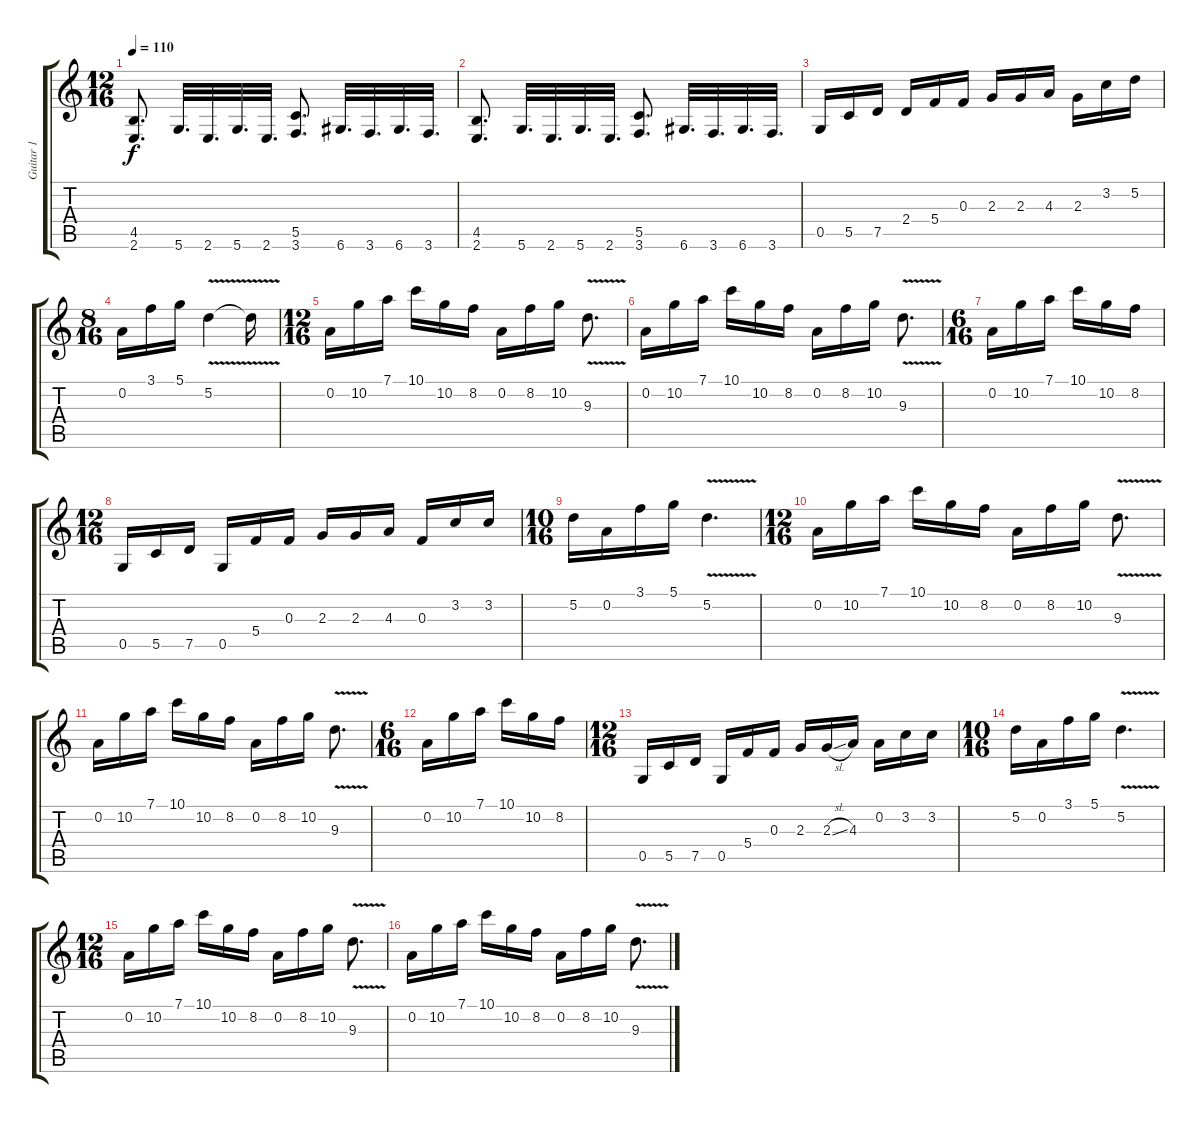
\track ("Guitar 1" "Guitar 1") {instrument distortionguitar}
\staff {score tabs}
\tuning (D4 A3 F3 C3 G2 D2) {hide}
\ts (12 16)
\tempo 110
\clef g2
\ks c
(4.5 2.6).8{d dy f} 5.6.32{d} 2.6.32{d} 5.6.32{d} 2.6.32{d} (5.5 3.6).8{d} 6.6.32{d} 3.6.32{d} 6.6.32{d} 3.6.32{d} |
(4.5 2.6).8{d} 5.6.32{d} 2.6.32{d} 5.6.32{d} 2.6.32{d} (5.5 3.6).8{d} 6.6.32{d} 3.6.32{d} 6.6.32{d} 3.6.32{d} |
0.5.16 5.5.16 7.5.16 2.4.16 5.4.16 0.3.16 2.3.16 2.3.16 4.3.16 2.3.16 3.2.16 5.2.16 |
\ts (8 16)
0.2.16 3.1.16 5.1.16 5.2{v}.4 5.2{t}.16 |
\ts (12 16)
0.2.16 10.2.16 7.1.16 10.1.16 10.2.16 8.2.16 0.2.16 8.2.16 10.2.16 9.3{v}.8{d} |
0.2.16 10.2.16 7.1.16 10.1.16 10.2.16 8.2.16 0.2.16 8.2.16 10.2.16 9.3{v}.8{d} |
\ts (6 16)
0.2.16 10.2.16 7.1.16 10.1.16 10.2.16 8.2.16 |
\ts (12 16)
0.5.16 5.5.16 7.5.16 0.5.16 5.4.16 0.3.16 2.3.16 2.3.16 4.3.16 0.3.16 3.2.16 3.2.16 |
\ts (10 16)
5.2.16 0.2.16 3.1.16 5.1.16 5.2{v}.4{d} |
\ts (12 16)
0.2.16 10.2.16 7.1.16 10.1.16 10.2.16 8.2.16 0.2.16 8.2.16 10.2.16 9.3{v}.8{d} |
0.2.16 10.2.16 7.1.16 10.1.16 10.2.16 8.2.16 0.2.16 8.2.16 10.2.16 9.3{v}.8{d} |
\ts (6 16)
0.2.16 10.2.16 7.1.16 10.1.16 10.2.16 8.2.16 |
\ts (12 16)
0.5.16 5.5.16 7.5.16 0.5.16 5.4.16 0.3.16 2.3.16 2.3{sl}.16 4.3.16 0.2.16 3.2.16 3.2.16 |
\ts (10 16)
5.2.16 0.2.16 3.1.16 5.1.16 5.2{v}.4{d} |
\ts (12 16)
0.2.16 10.2.16 7.1.16 10.1.16 10.2.16 8.2.16 0.2.16 8.2.16 10.2.16 9.3{v}.8{d} |
0.2.16 10.2.16 7.1.16 10.1.16 10.2.16 8.2.16 0.2.16 8.2.16 10.2.16 9.3{v}.8{d}
